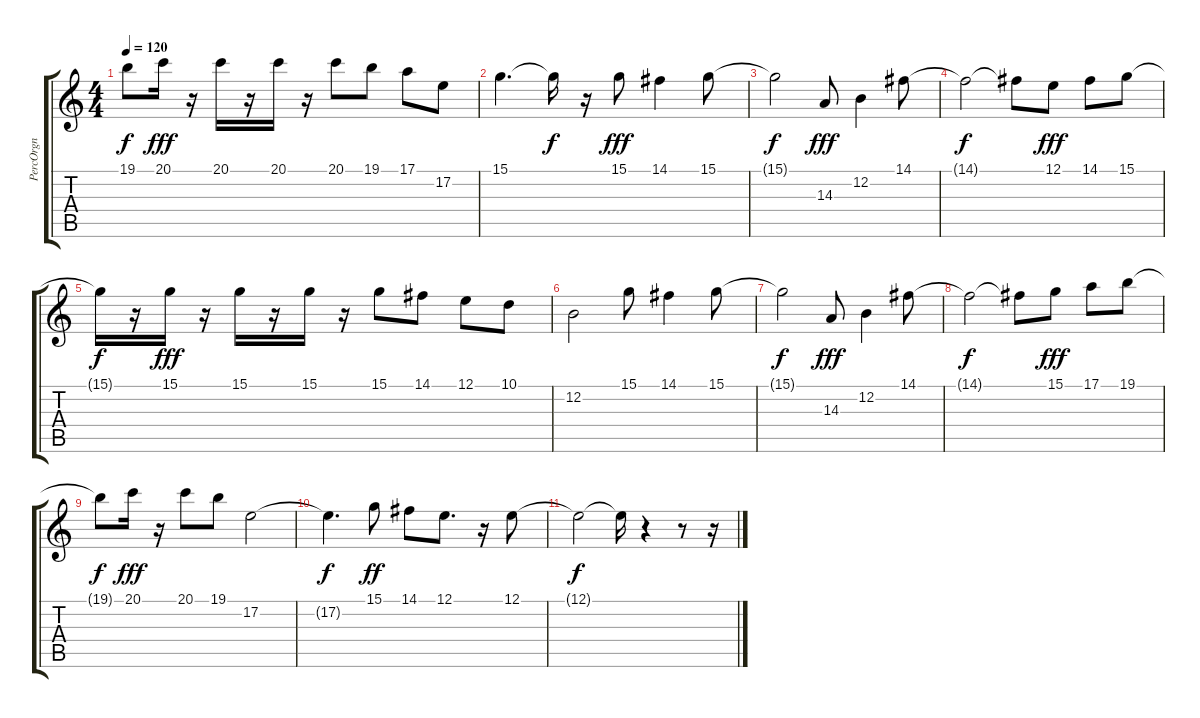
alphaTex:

\track ("PercOrgn" "PercOrgn") {instrument percussiveorgan}
\staff {score tabs}
\tuning (E4 B3 G3 D3 A2 E2) {hide}
\ts (4 4)
\tempo 120
\clef g2
\ks c
19.1{t}.8{dy f} 20.1.16{dy fff} r.16 20.1.16 r.16 20.1.16 r.16 20.1.8 19.1.8 17.1.8 17.2.8 |
15.1.4{d} 15.1{t}.16{dy f} r.16 15.1.8{dy fff} 14.1.4 15.1.8 |
15.1{t}.2{dy f} 14.3.8{dy fff} 12.2.4 14.1.8 |
14.1{t}.2{dy f} 14.1{t}.8 12.1.8{dy fff} 14.1.8 15.1.8 |
15.1{t}.16{dy f} r.16 15.1.16{dy fff} r.16 15.1.16 r.16 15.1.16 r.16 15.1.8 14.1.8 12.1.8 10.1.8 |
12.2.2 15.1.8 14.1.4 15.1.8 |
15.1{t}.2{dy f} 14.3.8{dy fff} 12.2.4 14.1.8 |
14.1{t}.2{dy f} 14.1{t}.8 15.1.8{dy fff} 17.1.8 19.1.8 |
19.1{t}.8{dy f} 20.1.16{dy fff} r.16 20.1.8 19.1.8 17.2.2 |
17.2{t}.4{d dy f} 15.1.8{dy ff} 14.1.8 12.1.8{d} r.16 12.1.8 |
12.1{t}.2{dy f} 12.1{t}.16 r.4 r.8 r.16
